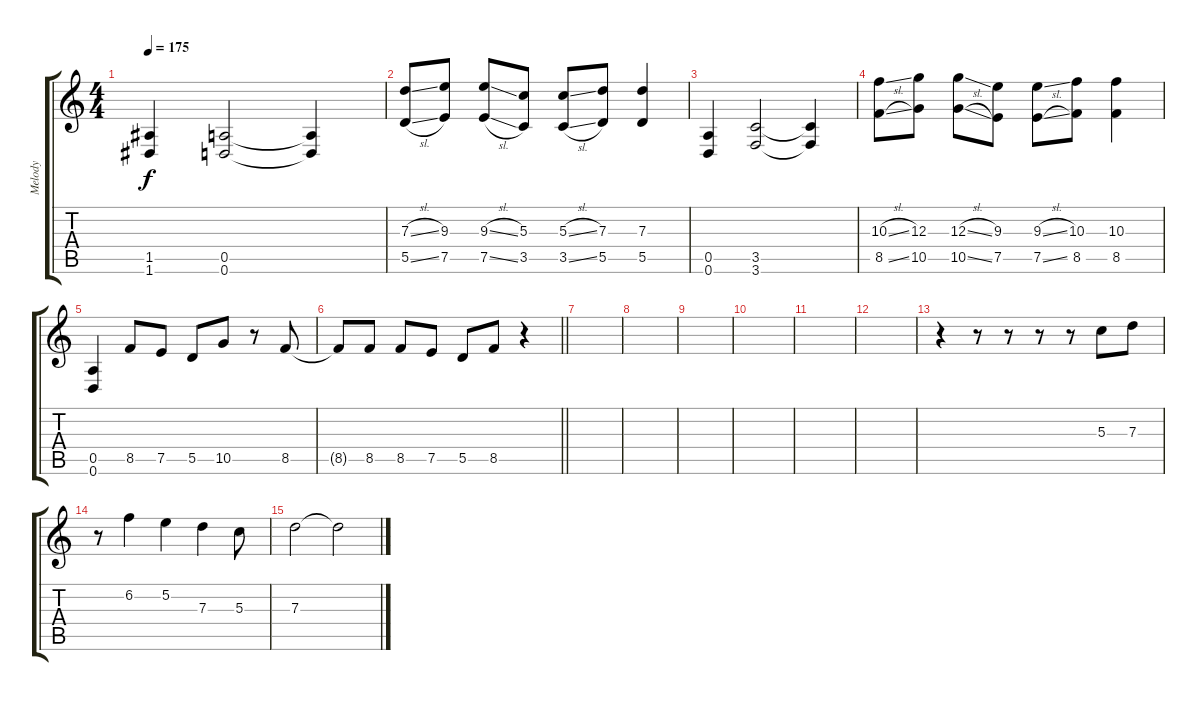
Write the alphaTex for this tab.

\track ("Melody" "Melody") {instrument distortionguitar}
\staff {score tabs}
\tuning (E4 B3 G3 D3 A2 D2) {hide}
\ts (4 4)
\tempo 175
\clef g2
\ks c
(1.5 1.6).4{dy f} (0.5 0.6).2 (0.5{t} 0.6{t}).4 |
(7.3{sl} 5.5{sl}).8 (9.3 7.5).8 (9.3{sl} 7.5{sl}).8 (5.3 3.5).8 (5.3{sl} 3.5{sl}).8 (7.3 5.5).8 (7.3 5.5).4 |
(0.5 0.6).4 (3.5 3.6).2 (3.5{t} 3.6{t}).4 |
(10.3{sl} 8.5{sl}).8 (12.3 10.5).8 (12.3{sl} 10.5{sl}).8 (9.3 7.5).8 (9.3{sl} 7.5{sl}).8 (10.3 8.5).8 (10.3 8.5).4 |
(0.5 0.6).4 8.5.8 7.5.8 5.5.8 10.5.8 r.8 8.5.8 |
\barLineRight lightlight
8.5{t}.8 8.5.8 8.5.8 7.5.8 5.5.8 8.5.8 r.4 |
|
|
|
|
|
|
r.4{instrument electricguitarjazz} r.8 r.8 r.8 r.8 5.3.8 7.3.8 |
r.8 6.2.4 5.2.4 7.3.4 5.3.8 |
7.3.2 7.3{t}.2
